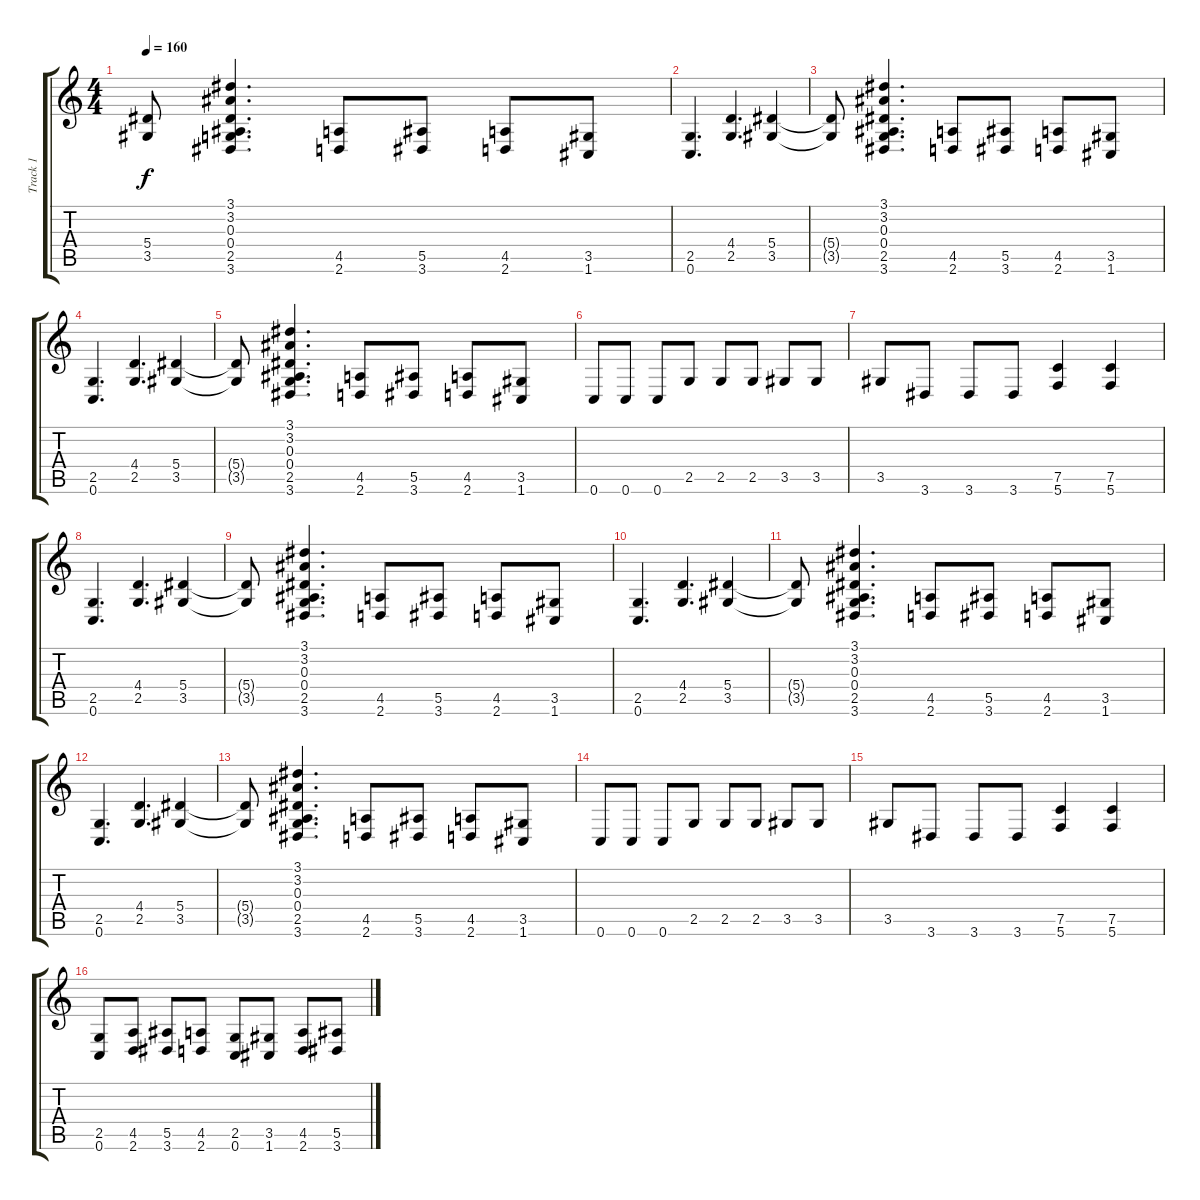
\track ("Track 1" "Track 1") {instrument distortionguitar}
\staff {score tabs}
\tuning (C4 G3 Eb3 Bb2 F2 C2) {hide}
\ts (4 4)
\tempo 160
\clef g2
\ks c
(5.4{t} 3.5{t}).8{dy f} (3.1 3.2 0.3 0.4 2.5 3.6).4{d} (4.5 2.6).8 (5.5 3.6).8 (4.5 2.6).8 (3.5 1.6).8 |
(2.5 0.6).4{d} (4.4 2.5).4{d} (5.4 3.5).4 |
(5.4{t} 3.5{t}).8 (3.1 3.2 0.3 0.4 2.5 3.6).4{d} (4.5 2.6).8 (5.5 3.6).8 (4.5 2.6).8 (3.5 1.6).8 |
(2.5 0.6).4{d} (4.4 2.5).4{d} (5.4 3.5).4 |
(5.4{t} 3.5{t}).8 (3.1 3.2 0.3 0.4 2.5 3.6).4{d} (4.5 2.6).8 (5.5 3.6).8 (4.5 2.6).8 (3.5 1.6).8 |
0.6.8 0.6.8 0.6.8 2.5.8 2.5.8 2.5.8 3.5.8 3.5.8 |
3.5.8 3.6.8 3.6.8 3.6.8 (7.5 5.6).4 (7.5 5.6).4 |
(2.5 0.6).4{d} (4.4 2.5).4{d} (5.4 3.5).4 |
(5.4{t} 3.5{t}).8 (3.1 3.2 0.3 0.4 2.5 3.6).4{d} (4.5 2.6).8 (5.5 3.6).8 (4.5 2.6).8 (3.5 1.6).8 |
(2.5 0.6).4{d} (4.4 2.5).4{d} (5.4 3.5).4 |
(5.4{t} 3.5{t}).8 (3.1 3.2 0.3 0.4 2.5 3.6).4{d} (4.5 2.6).8 (5.5 3.6).8 (4.5 2.6).8 (3.5 1.6).8 |
(2.5 0.6).4{d} (4.4 2.5).4{d} (5.4 3.5).4 |
(5.4{t} 3.5{t}).8 (3.1 3.2 0.3 0.4 2.5 3.6).4{d} (4.5 2.6).8 (5.5 3.6).8 (4.5 2.6).8 (3.5 1.6).8 |
0.6.8 0.6.8 0.6.8 2.5.8 2.5.8 2.5.8 3.5.8 3.5.8 |
3.5.8 3.6.8 3.6.8 3.6.8 (7.5 5.6).4 (7.5 5.6).4 |
(2.5 0.6).8 (4.5 2.6).8 (5.5 3.6).8 (4.5 2.6).8 (2.5 0.6).8 (3.5 1.6).8 (4.5 2.6).8 (5.5 3.6).8
